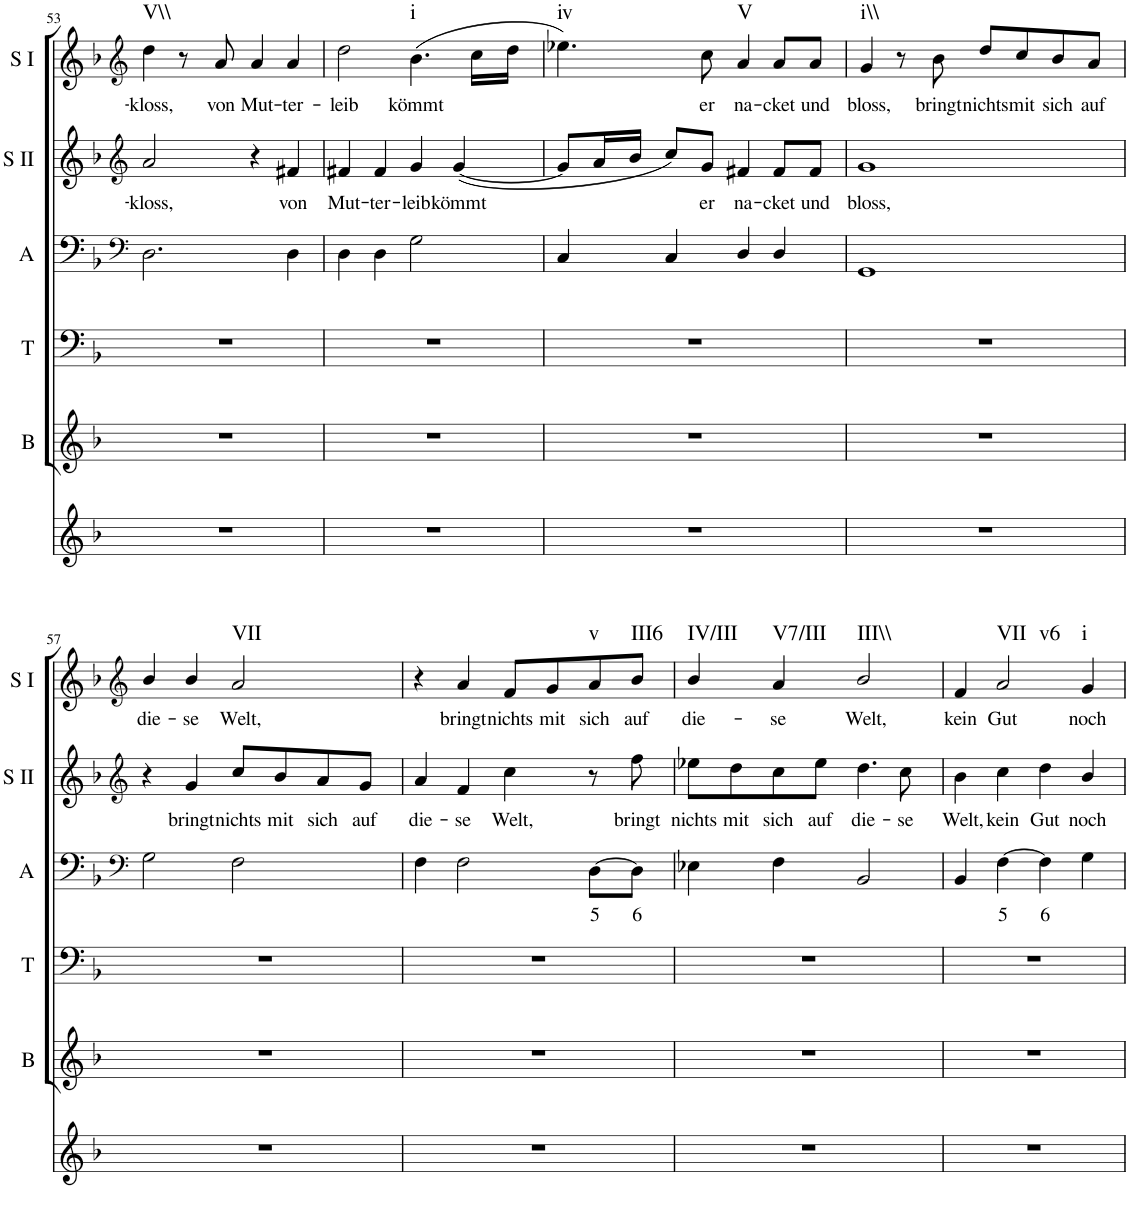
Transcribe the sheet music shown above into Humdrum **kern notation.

**kern	**kern	**kern	**kern	**text	**kern	**text	**kern	**text	**harte
*part6	*part5	*part4	*part3	*part3	*part2	*part2	*part1	*part1	*part1
*staff6	*staff5	*staff4	*staff3	*staff3	*staff2	*staff2	*staff1	*staff1	*
*I"Continuo	*I"Bass	*I"Tenor	*I"Alto	*	*I"Soprano II	*	*I"Soprano I	*	*
*	*I'B	*I'T	*I'A	*	*I'S II	*	*I'S I	*	*
!!LO:PB:g=z
*clefG2	*clefG2	*clefF4	*clefF4	*	*clefG2	*	*clefG2	*	*
*k[b-]	*k[b-]	*k[b-]	*k[b-]	*	*k[b-]	*	*k[b-]	*	*
*M4/4	*M4/4	*M4/4	*M4/4	*	*M4/4	*	*M4/4	*	*
=53	=53	=53	=53	=53	=53	=53	=53	=53	=53
!	!	!	!	!	!	!LO:LY:b	!	!LO:LY:b	!LO:H:kt=V\\
1r	1r	1r	2.D\	.	2a/	kloss,	4dd\	kloss,	N
.	.	.	.	.	.	.	8r	.	.
!	!	!	!	!	!	!	!	!LO:LY:b	!
.	.	.	.	.	.	.	8a/	von	.
!	!	!	!	!	!	!	!	!LO:LY:b	!
.	.	.	.	.	4r	.	4a/	Mut-	.
!	!	!	!	!	!	!LO:LY:b	!	!LO:LY:b	!
.	.	.	4D\	.	4f#X/	von	4a/	ter-	.
=54	=54	=54	=54	=54	=54	=54	=54	=54	=54
!	!	!	!	!	!	!LO:LY:b	!	!LO:LY:b	!
1r	1r	1r	4D\	.	4f#X/	Mut-	2dd\	leib	.
!	!	!	!	!	!	!LO:LY:b	!	!	!
.	.	.	4D\	.	4f#/	ter-	.	.	.
!	!	!	!	!	!	!LO:LY:b	!	!LO:LY:b	!LO:H:kt=i
.	.	.	2G\	.	4g/	leib	(4.b-\	kömmt	N
!	!	!	!	!	!	!LO:LY:b	!	!	!
.	.	.	.	.	([4g/	kömmt	.	.	.
.	.	.	.	.	.	.	16cc\LL	.	.
.	.	.	.	.	.	.	16dd\JJ	.	.
=55	=55	=55	=55	=55	=55	=55	=55	=55	=55
!	!	!	!	!	!	!	!	!	!LO:H:kt=iv
1r	1r	1r	4C/	.	8g/L]	.	4.ee-X\)	.	N
.	.	.	.	.	16a/L	.	.	.	.
.	.	.	.	.	16b-/JJ	.	.	.	.
.	.	.	4C/	.	8cc/L)	.	.	.	.
!	!	!	!	!	!	!LO:LY:b	!	!LO:LY:b	!
.	.	.	.	.	8g/J	er	8cc\	er	.
!	!	!	!	!	!	!LO:LY:b	!	!LO:LY:b	!LO:H:kt=V
.	.	.	4D/	.	4f#X/	na-	4a/	na-	N
!	!	!	!	!	!	!LO:LY:b	!	!LO:LY:b	!
.	.	.	4D/	.	8f#/L	cket	8a/L	cket	.
!	!	!	!	!	!	!LO:LY:b	!	!LO:LY:b	!
.	.	.	.	.	8f#/J	und	8a/J	und	.
=56	=56	=56	=56	=56	=56	=56	=56	=56	=56
!	!	!	!	!	!	!LO:LY:b	!	!LO:LY:b	!LO:H:kt=i\\
1r	1r	1r	1GG	.	1g	bloss,	4g/	bloss,	N
.	.	.	.	.	.	.	8r	.	.
!	!	!	!	!	!	!	!	!LO:LY:b	!
.	.	.	.	.	.	.	8b-\	bringt	.
!	!	!	!	!	!	!	!	!LO:LY:b	!
.	.	.	.	.	.	.	8dd/L	nichts	.
!	!	!	!	!	!	!	!	!LO:LY:b	!
.	.	.	.	.	.	.	8cc/	mit	.
!	!	!	!	!	!	!	!	!LO:LY:b	!
.	.	.	.	.	.	.	8b-/	sich	.
!	!	!	!	!	!	!	!	!LO:LY:b	!
.	.	.	.	.	.	.	8a/J	auf	.
!!LO:LB:g=z
=57	=57	=57	=57	=57	=57	=57	=57	=57	=57
*	*	*	*clefF4	*	*clefG2	*	*clefG2	*	*
!	!	!	!	!	!	!	!	!LO:LY:b	!
1r	1r	1r	2G\	.	4r	.	4b-/	die-	.
!	!	!	!	!	!	!LO:LY:b	!	!LO:LY:b	!
.	.	.	.	.	4g/	bringt	4b-/	se	.
!	!	!	!	!	!	!LO:LY:b	!	!LO:LY:b	!LO:H:kt=VII
.	.	.	2F\	.	8cc/L	nichts	2a/	Welt,	N
!	!	!	!	!	!	!LO:LY:b	!	!	!
.	.	.	.	.	8b-/	mit	.	.	.
!	!	!	!	!	!	!LO:LY:b	!	!	!
.	.	.	.	.	8a/	sich	.	.	.
!	!	!	!	!	!	!LO:LY:b	!	!	!
.	.	.	.	.	8g/J	auf	.	.	.
=58	=58	=58	=58	=58	=58	=58	=58	=58	=58
!	!	!	!	!	!	!LO:LY:b	!	!	!
1r	1r	1r	4F\	.	4a/	die-	4r	.	.
!	!	!	!	!	!	!LO:LY:b	!	!LO:LY:b	!
.	.	.	2F\	.	4f/	se	4a/	bringt	.
!	!	!	!	!	!	!LO:LY:b	!	!LO:LY:b	!
.	.	.	.	.	4cc\	Welt,	8f/L	nichts	.
!	!	!	!	!	!	!	!	!LO:LY:b	!
.	.	.	.	.	.	.	8g/	mit	.
!	!	!	!	!LO:LY:b	!	!	!	!LO:LY:b	!LO:H:kt=v
.	.	.	[8D\L	5	8r	.	8a/	sich	N
!	!	!	!	!LO:LY:b	!	!LO:LY:b	!	!LO:LY:b	!LO:H:kt=III6
.	.	.	8D\J]	6	8ff\	bringt	8b-/J	auf	N
=59	=59	=59	=59	=59	=59	=59	=59	=59	=59
!	!	!	!	!	!	!LO:LY:b	!	!LO:LY:b	!LO:H:kt=IV/III
1r	1r	1r	4E-X\	.	8ee-X\L	nichts	4b-/	die-	N
!	!	!	!	!	!	!LO:LY:b	!	!	!
.	.	.	.	.	8dd\	mit	.	.	.
!	!	!	!	!	!	!LO:LY:b	!	!LO:LY:b	!LO:H:kt=V7/III
.	.	.	4F\	.	8cc\	sich	4a/	se	N
!	!	!	!	!	!	!LO:LY:b	!	!	!
.	.	.	.	.	8ee-\J	auf	.	.	.
!	!	!	!	!	!	!LO:LY:b	!	!LO:LY:b	!LO:H:kt=III\\
.	.	.	2BB-/	.	4.dd\	die-	2b-/	Welt,	N
!	!	!	!	!	!	!LO:LY:b	!	!	!
.	.	.	.	.	8cc\	se	.	.	.
=60	=60	=60	=60	=60	=60	=60	=60	=60	=60
!	!	!	!	!	!	!LO:LY:b	!	!LO:LY:b	!
1r	1r	1r	4BB-/	.	4b-\	Welt,	4f/	kein	.
!	!	!	!	!LO:LY:b	!	!LO:LY:b	!	!LO:LY:b	!LO:H:n=1:kt=VII
!	!	!	!	!	!	!	!	!	!LO:H:n=2:kt=v6
.	.	.	[4F\	5	4cc\	kein	2a/	Gut	N N
!	!	!	!	!LO:LY:b	!	!LO:LY:b	!	!	!
.	.	.	4F\]	6	4dd\	Gut	.	.	.
!	!	!	!	!	!	!LO:LY:b	!	!LO:LY:b	!LO:H:kt=i
.	.	.	4G\	.	4b-/	noch	4g/	noch	N
=	=	=	=	=	=	=	=	=	=
*-	*-	*-	*-	*-	*-	*-	*-	*-	*-
